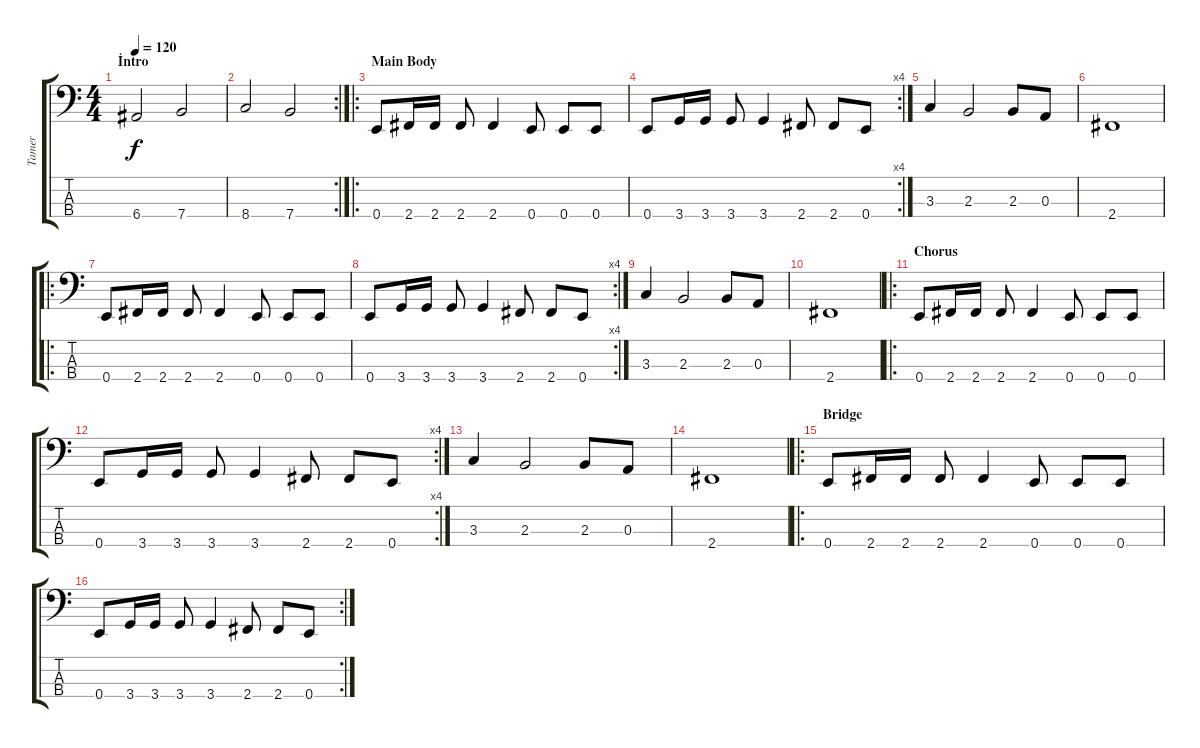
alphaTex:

\track ("Tamer" "Tamer") {instrument electricbasspick}
\staff {score tabs}
\tuning (G2 D2 A1 E1) {hide}
\ts (4 4)
\section ("" "İntro")
\tempo 120
\clef f4
\ks c
6.4.2{dy f instrument electricbasspick} 7.4.2 |
\rc 2
8.4.2 7.4.2 |
\ro
\section ("" "Main Body")
0.4.8 2.4.16 2.4.16 2.4.8 2.4.4 0.4.8 0.4.8 0.4.8 |
\rc 4
0.4.8 3.4.16 3.4.16 3.4.8 3.4.4 2.4.8 2.4.8 0.4.8 |
3.3.4 2.3.2 2.3.8 0.3.8 |
2.4.1 |
\ro
0.4.8 2.4.16 2.4.16 2.4.8 2.4.4 0.4.8 0.4.8 0.4.8 |
\rc 4
0.4.8 3.4.16 3.4.16 3.4.8 3.4.4 2.4.8 2.4.8 0.4.8 |
3.3.4 2.3.2 2.3.8 0.3.8 |
2.4.1 |
\ro
\section ("" "Chorus")
0.4.8 2.4.16 2.4.16 2.4.8 2.4.4 0.4.8 0.4.8 0.4.8 |
\rc 4
0.4.8 3.4.16 3.4.16 3.4.8 3.4.4 2.4.8 2.4.8 0.4.8 |
3.3.4 2.3.2 2.3.8 0.3.8 |
2.4.1 |
\ro
\section ("" "Bridge")
0.4.8 2.4.16 2.4.16 2.4.8 2.4.4 0.4.8 0.4.8 0.4.8 |
\rc 2
0.4.8 3.4.16 3.4.16 3.4.8 3.4.4 2.4.8 2.4.8 0.4.8
